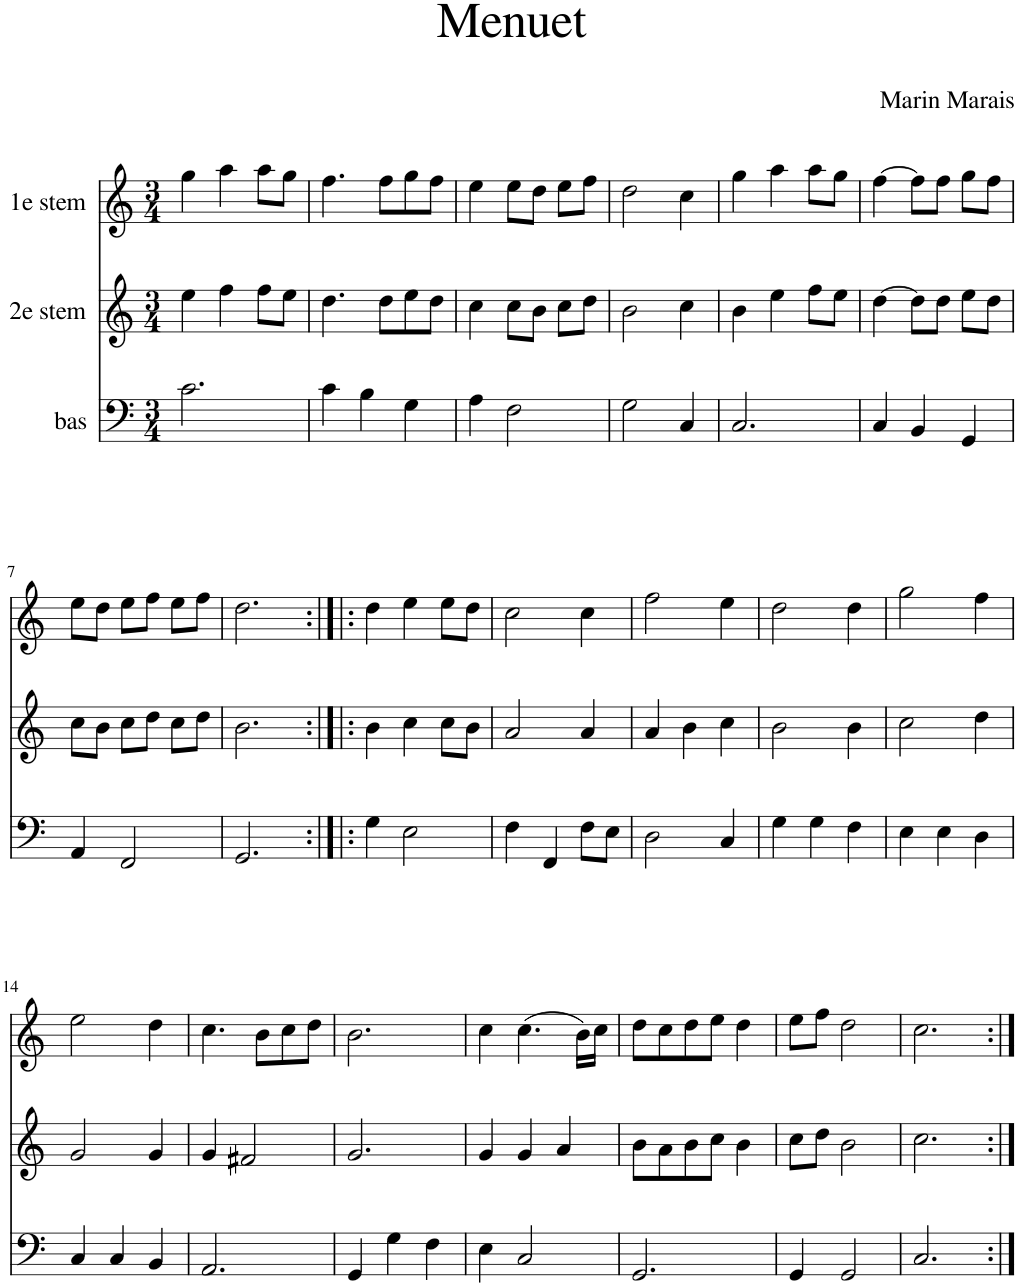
**kern	**kern	**kern
*part3	*part2	*part1
*staff3	*staff2	*staff1
*I"bas	*I"2e stem	*I"1e stem
*clefF4	*clefG2	*clefG2
*k[]	*k[]	*k[]
*M3/4	*M3/4	*M3/4
=1	=1	=1
2.c\	4ee\	4gg\
.	4ff\	4aa\
.	8ff\L	8aa\L
.	8ee\J	8gg\J
=2	=2	=2
4c\	4.dd\	4.ff\
4B\	.	.
.	8dd\L	8ff\L
4G\	8ee\	8gg\
.	8dd\J	8ff\J
=3	=3	=3
4A\	4cc\	4ee\
2F\	8cc\L	8ee\L
.	8b\J	8dd\J
.	8cc\L	8ee\L
.	8dd\J	8ff\J
=4	=4	=4
2G\	2b\	2dd\
4C/	4cc\	4cc\
=5	=5	=5
2.C/	4b\	4gg\
.	4ee\	4aa\
.	8ff\L	8aa\L
.	8ee\J	8gg\J
=6	=6	=6
4C/	[4dd\	[4ff\
4BB/	8dd\L]	8ff\L]
.	8dd\J	8ff\J
4GG/	8ee\L	8gg\L
.	8dd\J	8ff\J
!!LO:LB:g=z
=7	=7	=7
4AA/	8cc\L	8ee\L
.	8b\J	8dd\J
2FF/	8cc\L	8ee\L
.	8dd\J	8ff\J
.	8cc\L	8ee\L
.	8dd\J	8ff\J
=8	=8	=8
2.GG/	2.b\	2.dd\
=9:|!|:	=9:|!|:	=9:|!|:
4G\	4b\	4dd\
2E\	4cc\	4ee\
.	8cc\L	8ee\L
.	8b\J	8dd\J
=10	=10	=10
4F\	2a/	2cc\
4FF/	.	.
8F\L	4a/	4cc\
8E\J	.	.
=11	=11	=11
2D\	4a/	2ff\
.	4b\	.
4C/	4cc\	4ee\
=12	=12	=12
4G\	2b\	2dd\
4G\	.	.
4F\	4b\	4dd\
=13	=13	=13
4E\	2cc\	2gg\
4E\	.	.
4D\	4dd\	4ff\
!!LO:LB:g=z
=14	=14	=14
4C/	2g/	2ee\
4C/	.	.
4BB/	4g/	4dd\
=15	=15	=15
2.AA/	4g/	4.cc\
.	2f#X/	.
.	.	8b\L
.	.	8cc\
.	.	8dd\J
=16	=16	=16
4GG/	2.g/	2.b\
4G\	.	.
4F\	.	.
=17	=17	=17
4E\	4g/	4cc\
2C/	4g/	(4.cc\
.	4a/	.
.	.	16b\LL)
.	.	16cc\JJ
=18	=18	=18
2.GG/	8b\L	8dd\L
.	8a\	8cc\
.	8b\	8dd\
.	8cc\J	8ee\J
.	4b\	4dd\
=19	=19	=19
4GG/	8cc\L	8ee\L
.	8dd\J	8ff\J
2GG/	2b\	2dd\
=20	=20	=20
2.C/	2.cc\	2.cc\
=:|!	=:|!	=:|!
*-	*-	*-
